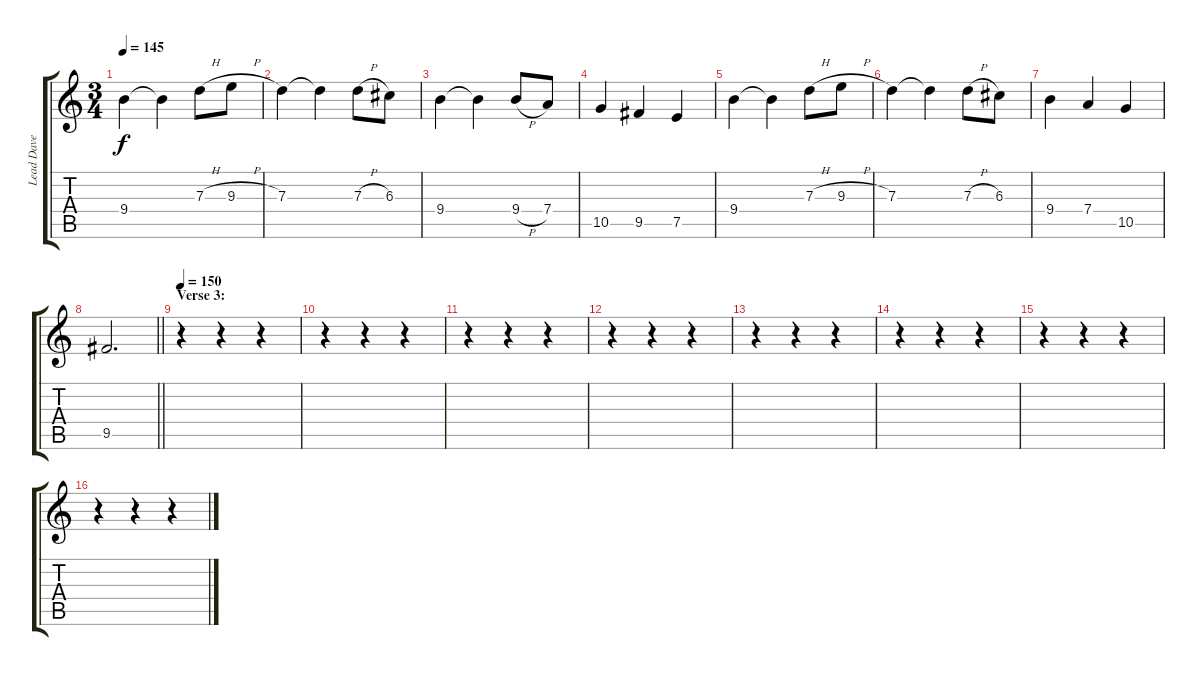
\track ("Lead Dave Murray" "Lead Dave ") {instrument overdrivenguitar}
\staff {score tabs}
\tuning (E4 B3 G3 D3 A2 E2) {hide}
\ts (3 4)
\tempo 145
\clef g2
\ks c
9.4.4{dy f} 9.4{t}.4 7.3{h}.8 9.3{h}.8 |
7.3.4 7.3{t}.4 7.3{h}.8 6.3.8 |
9.4.4 9.4{t}.4 9.4{h}.8 7.4.8 |
10.5.4 9.5.4 7.5.4 |
9.4.4 9.4{t}.4 7.3{h}.8 9.3{h}.8 |
7.3.4 7.3{t}.4 7.3{h}.8 6.3.8 |
9.4.4 7.4.4 10.5.4 |
\barLineRight lightlight
9.5.2{d} |
\section ("" "Verse 3:")
\tempo 150
r.4 r.4 r.4 |
r.4 r.4 r.4 |
r.4 r.4 r.4 |
r.4 r.4 r.4 |
r.4 r.4 r.4 |
r.4 r.4 r.4 |
r.4 r.4 r.4 |
r.4 r.4 r.4
